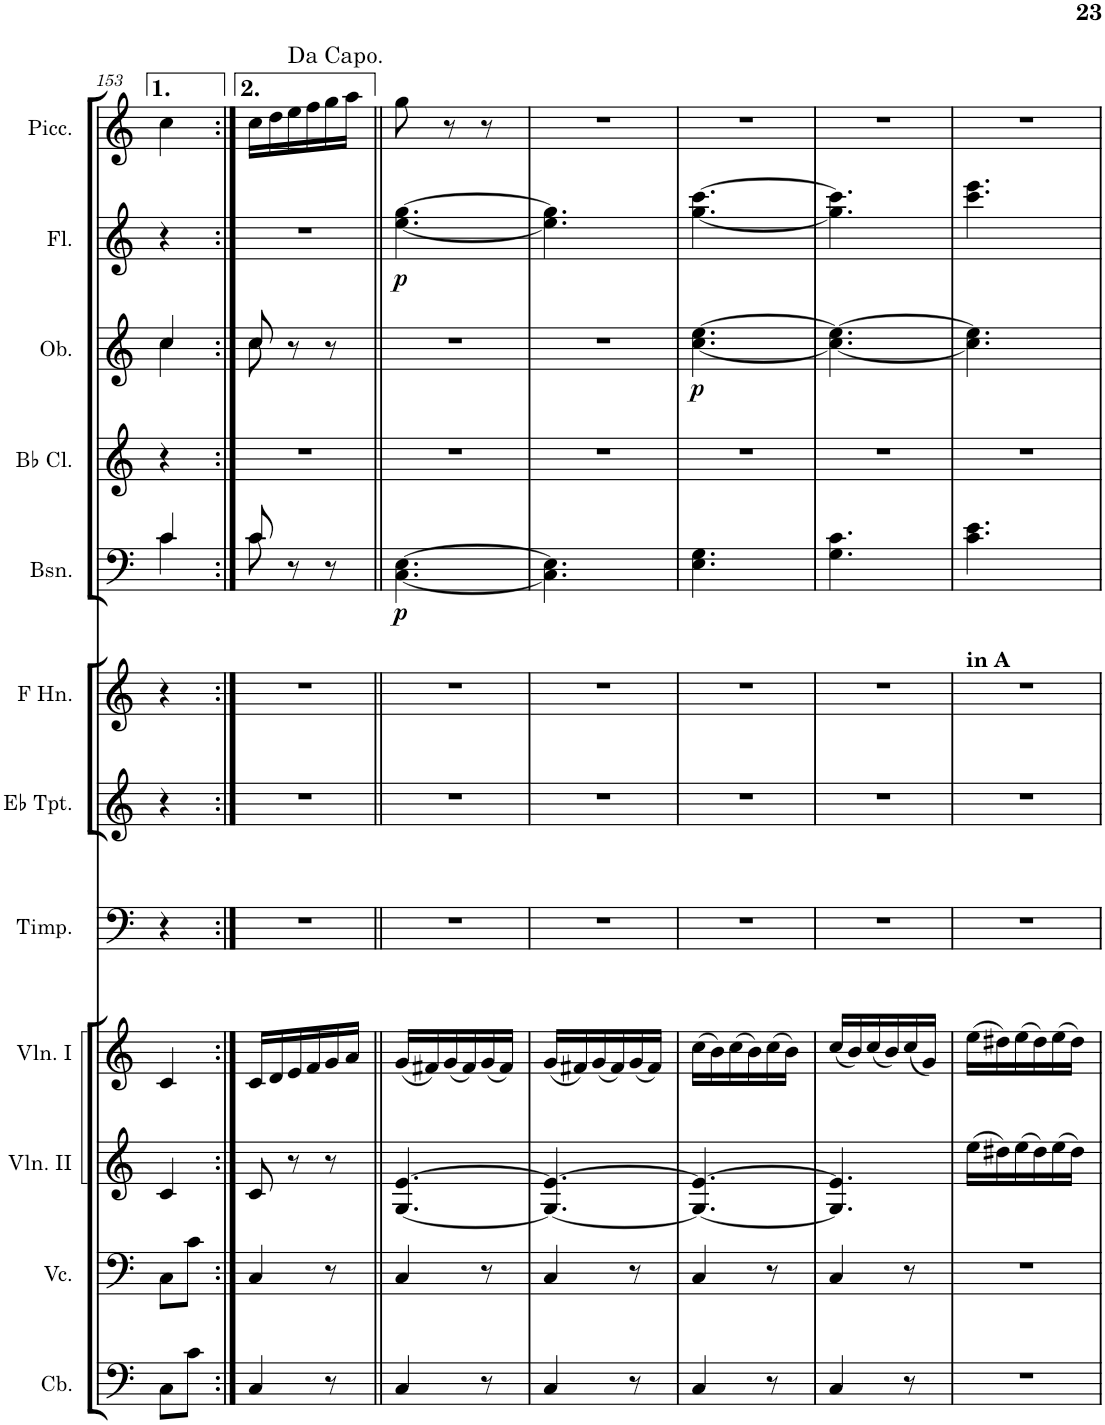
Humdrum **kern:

**kern	**kern	**kern	**kern	**kern	**kern	**kern	**kern	**dynam	**kern	**kern	**dynam	**kern	**dynam	**kern
*part12	*part11	*part10	*part9	*part8	*part7	*part6	*part5	*part5	*part4	*part3	*part3	*part2	*part2	*part1
*staff12	*staff11	*staff10	*staff9	*staff8	*staff7	*staff6	*staff5	*staff5	*staff4	*staff3	*staff3	*staff2	*staff2	*staff1
*I"Contrabasses	*I"Violoncellos	*I"Violins II	*I"Violins I	*I"Timpani	*I"Trumpets in D	*I"Horns in D	*I"Bassoons	*	*I"Clarinets in A	*I"Oboes	*	*I"Flutes	*	*I"Piccolo
*I'Cb.	*I'Vc.	*I'Vln. II	*I'Vln. I	*I'Timp.	*	*	*I'Bsn.	*	*	*I'Ob.	*	*I'Fl.	*	*I'Picc.
!!LO:PB:g=z
*clefF4	*clefF4	*clefG2	*clefG2	*clefF4	*clefG2	*clefG2	*clefF4	*	*clefG2	*clefG2	*	*clefG2	*	*clefG2
*Trd7c12	*	*	*	*	*Trd-2c-3	*Trd4c7	*	*	*Trd1c2	*	*	*	*	*Trd-7c-12
*k[]	*k[]	*k[]	*k[]	*k[]	*k[]	*k[]	*k[]	*	*k[]	*k[]	*	*k[]	*	*k[]
*M3/8	*M3/8	*M3/8	*M3/8	*M3/8	*M3/8	*M3/8	*M3/8	*	*M3/8	*M3/8	*	*M3/8	*	*M3/8
=153	=153	=153	=153	=153	=153	=153	=153	=153	=153	=153	=153	=153	=153	=153
*	*	*	*	*	*	*	*^	*	*	*^	*	*	*	*
8C\L	8C\L	4c/	4c/	4r	4r	4r	4c/	4c\	.	4r	4cc/	4cc\	.	4r	.	4cc\
8c\J	8c\J	.	.	.	.	.	.	.	.	.	.	.	.	.	.	.
=154:|!	=154:|!	=154:|!	=154:|!	=154:|!	=154:|!	=154:|!	=154:|!	=154:|!	=154:|!	=154:|!	=154:|!	=154:|!	=154:|!	=154:|!	=154:|!	=154:|!
4C/	4C/	8c/	16c/LL	4.r	4.r	4.r	8c/	8c\	.	4.r	8cc/	8cc\	.	4.r	.	16cc\LL
.	.	.	16d/	.	.	.	.	.	.	.	.	.	.	.	.	16dd\
.	.	8r	16e/	.	.	.	8r	8ryy	.	.	8r	8ryy	.	.	.	16ee\
.	.	.	16f/	.	.	.	.	.	.	.	.	.	.	.	.	16ff\
8r	8r	8r	16g/	.	.	.	8r	8ryy	.	.	8r	8ryy	.	.	.	16gg\
.	.	.	16a/JJ	.	.	.	.	.	.	.	.	.	.	.	.	16aa\JJ
*	*	*	*	*	*	*	*v	*v	*	*	*v	*v	*	*	*	*
=155||	=155||	=155||	=155||	=155||	=155||	=155||	=155||	=155||	=155||	=155||	=155||	=155||	=155||	=155||
!	!	!	!	!	!	!	!	!LO:DY:b	!	!	!	!	!LO:DY:b	!
4C/	4C/	[4.G/ [4.e/	(16g/LL	4.r	4.r	4.r	[4.C\ [4.E\	p	4.r	4.r	.	[4.ee\ [4.gg\	p	8gg\
.	.	.	16f#X/)	.	.	.	.	.	.	.	.	.	.	.
.	.	.	(16g/	.	.	.	.	.	.	.	.	.	.	8r
.	.	.	16f#/)	.	.	.	.	.	.	.	.	.	.	.
8r	8r	.	(16g/	.	.	.	.	.	.	.	.	.	.	8r
.	.	.	16f#/JJ)	.	.	.	.	.	.	.	.	.	.	.
=156	=156	=156	=156	=156	=156	=156	=156	=156	=156	=156	=156	=156	=156	=156
4C/	4C/	4.G/_ 4.e/_	(16g/LL	4.r	4.r	4.r	4.C\] 4.E\]	.	4.r	4.r	.	4.ee\] 4.gg\]	.	4.r
.	.	.	16f#X/)	.	.	.	.	.	.	.	.	.	.	.
.	.	.	(16g/	.	.	.	.	.	.	.	.	.	.	.
.	.	.	16f#/)	.	.	.	.	.	.	.	.	.	.	.
8r	8r	.	(16g/	.	.	.	.	.	.	.	.	.	.	.
.	.	.	16f#/JJ)	.	.	.	.	.	.	.	.	.	.	.
=157	=157	=157	=157	=157	=157	=157	=157	=157	=157	=157	=157	=157	=157	=157
!	!	!	!	!	!	!	!	!	!	!	!LO:DY:b	!	!	!
4C/	4C/	4.G/_ 4.e/_	(16cc\LL	4.r	4.r	4.r	4.E\ 4.G\	.	4.r	[4.cc\ [4.ee\	p	[4.gg\ [4.ccc\	.	4.r
.	.	.	16b\)	.	.	.	.	.	.	.	.	.	.	.
.	.	.	(16cc\	.	.	.	.	.	.	.	.	.	.	.
.	.	.	16b\)	.	.	.	.	.	.	.	.	.	.	.
8r	8r	.	(16cc\	.	.	.	.	.	.	.	.	.	.	.
.	.	.	16b\JJ)	.	.	.	.	.	.	.	.	.	.	.
=158	=158	=158	=158	=158	=158	=158	=158	=158	=158	=158	=158	=158	=158	=158
4C/	4C/	4.G/] 4.e/]	(16cc/LL	4.r	4.r	4.r	4.G\ 4.c\	.	4.r	4.cc\_ 4.ee\_	.	4.gg\] 4.ccc\]	.	4.r
.	.	.	16b/)	.	.	.	.	.	.	.	.	.	.	.
.	.	.	(16cc/	.	.	.	.	.	.	.	.	.	.	.
.	.	.	16b/)	.	.	.	.	.	.	.	.	.	.	.
8r	8r	.	(16cc/	.	.	.	.	.	.	.	.	.	.	.
.	.	.	16g/JJ)	.	.	.	.	.	.	.	.	.	.	.
=159	=159	=159	=159	=159	=159	=159	=159	=159	=159	=159	=159	=159	=159	=159
!	!	!	!	!	!	!LO:TX:a:B:t=in A	!	!	!	!	!	!	!	!
4.r	4.r	(16ee\LL	(16ee\LL	4.r	4.r	4.r	4.c\ 4.e\	.	4.r	4.cc\] 4.ee\]	.	4.ccc\ 4.eee\	.	4.r
.	.	16dd#X\)	16dd#X\)	.	.	.	.	.	.	.	.	.	.	.
.	.	(16ee\	(16ee\	.	.	.	.	.	.	.	.	.	.	.
.	.	16dd#\)	16dd#\)	.	.	.	.	.	.	.	.	.	.	.
.	.	(16ee\	(16ee\	.	.	.	.	.	.	.	.	.	.	.
.	.	16dd#\JJ)	16dd#\JJ)	.	.	.	.	.	.	.	.	.	.	.
=	=	=	=	=	=	=	=	=	=	=	=	=	=	=
*-	*-	*-	*-	*-	*-	*-	*-	*-	*-	*-	*-	*-	*-	*-
